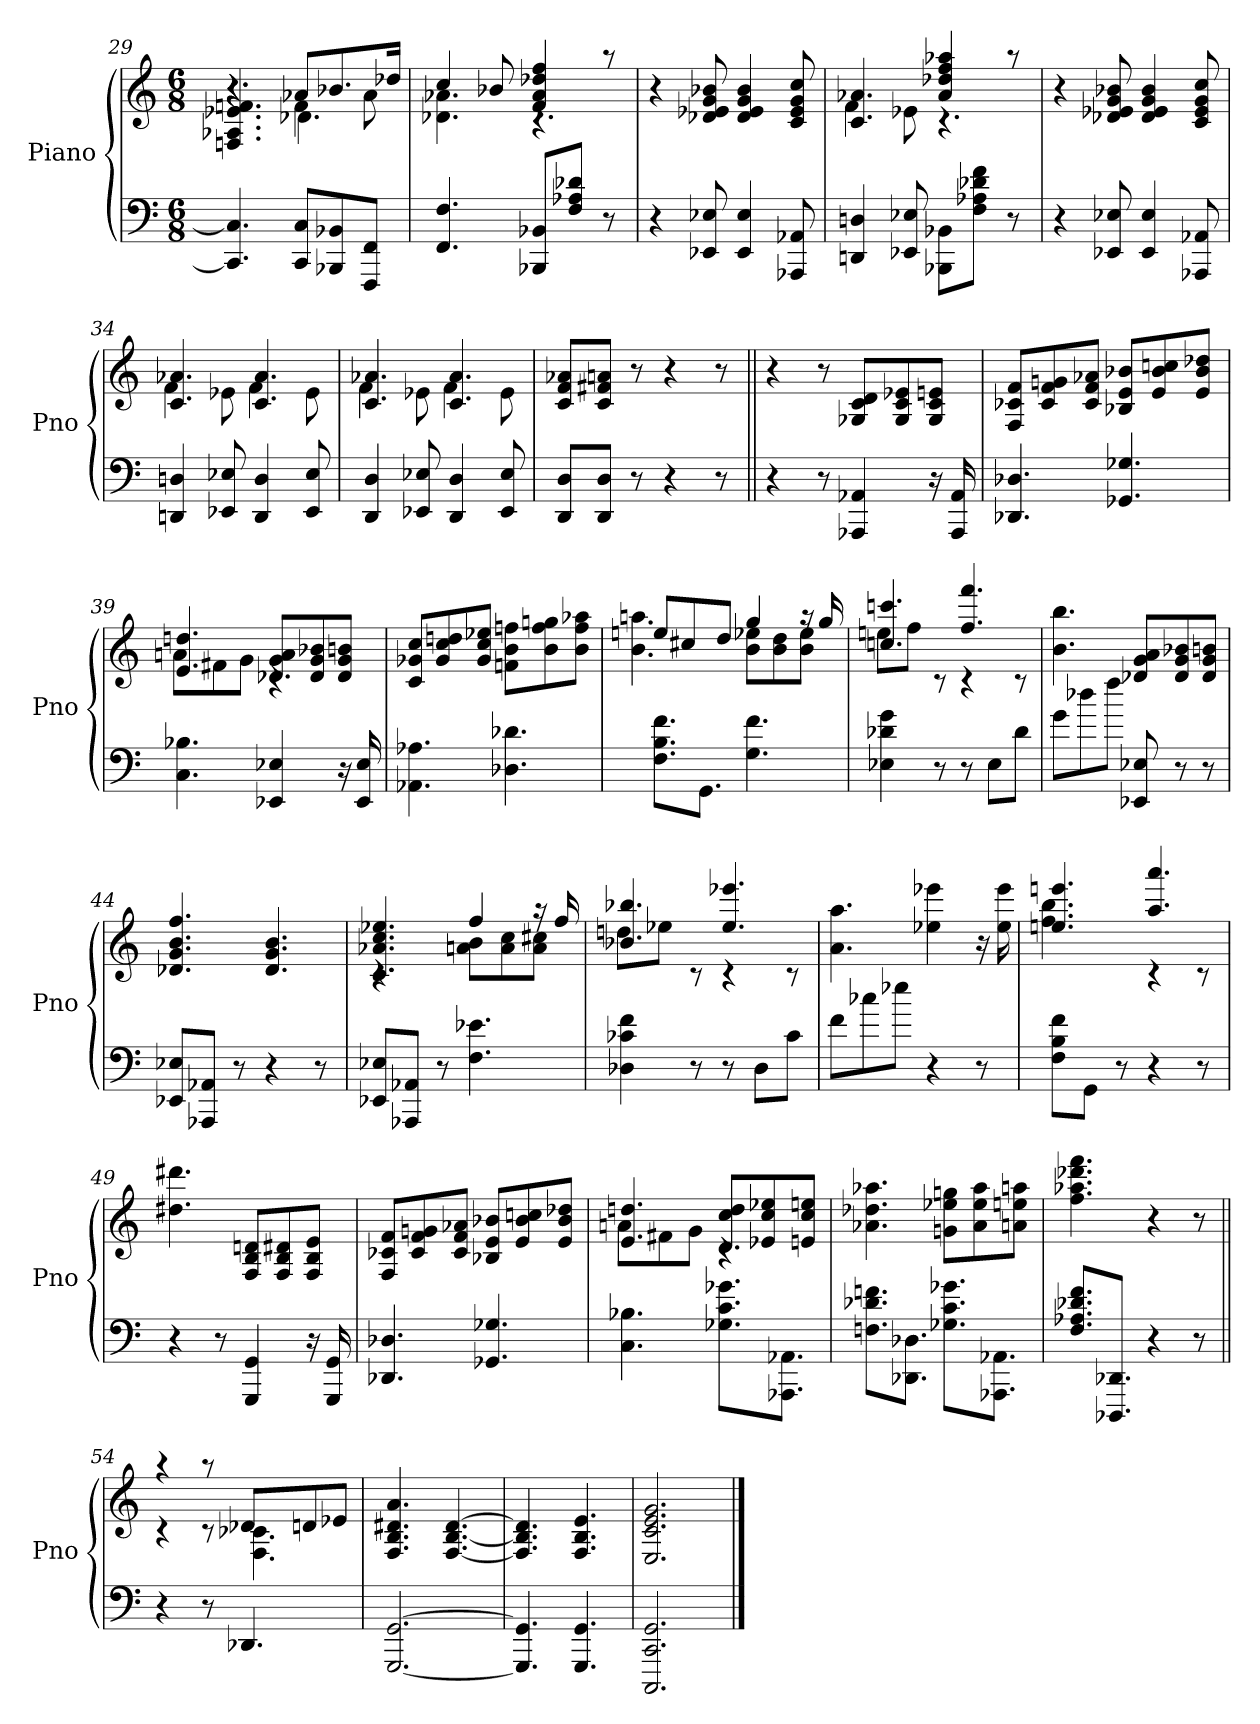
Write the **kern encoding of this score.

**kern	**kern
*part1	*part1
*staff2	*staff1
*I"Piano	*
*I'Pno	*
*clefF4	*clefG2
*k[]	*k[]
*C:	*C:
*M6/8	*M6/8
=29	=29
*	*^
*	*	*^
4.CC] 4.C]	4.Fn 4.A-X 4.e-X 4.fn	4.r	4.r
8CC 8CL	8a-XL	4f	4.d-X\
8BBB-X 8BB-X	8.b-X	.	.
8FFF 8FFJ	.	8a-	.
.	16dd-XJk	.	.
*	*	*v	*v
=30	=30	=30
4.FF 4.F	4cc	4.d-X 4.a-X
.	8b-X	.
8BBB-X 8BB-XL	4f 4a- 4dd-X 4ff	4.rc
8F 8A-X 8d-XJ	.	.
8r	8raa	.
*	*v	*v
=31	=31
4r	4r
8EE-X 8E-X	8d-X 8e-X 8g 8b-X
4EE- 4E-	4d- 4e- 4g 4b-
8AAA-X 8AA-X	8c 8e- 8g 8cc
=32	=32
*	*^
4DDn 4Dn	4.c 4.a-X	4f
8EE-X 8E-X	.	8e-X
8BBB-X 8BB-XL	4a- 4dd-X 4ff 4aa-X	4.rc
8F 8A-X 8d-X 8fJ	.	.
8r	8raa	.
*	*v	*v
=33	=33
4r	4r
8EE-X 8E-X	8d-X 8e-X 8g 8b-X
4EE- 4E-	4d- 4e- 4g 4b-
8AAA-X 8AA-X	8c 8e- 8g 8cc
=34	=34
*	*^
4DDn 4Dn	4.c 4.a-X	4f
8EE-X 8E-X	.	8e-X
4DD 4D	4.c 4.a-	4f
8EE- 8E-	.	8e-
=35	=35	=35
4DD 4D	4.c 4.a-X	4f
8EE-X 8E-X	.	8e-X
4DD 4D	4.c 4.a-	4f
8EE- 8E-	.	8e-
*	*v	*v
=36	=36
8DD 8DL	8c 8f 8a-XL
8DD 8DJ	8c 8f#X 8anJ
8r	8r
4r	4r
8r	8r
=37||	=37||
4r	4r
8r	8r
4AAA-X 4AA-X	8G-X 8c 8dL
.	8G- 8c 8e-X
16r	8G- 8c 8enJ
16AAA- 16AA-	.
=38	=38
4.DD-X 4.D-X	8F 8c-X 8fL
.	8c- 8f 8gn
.	8c- 8f 8a-XJ
4.GG-X 4.G-X	8B-X 8e 8b-XL
.	8e 8b- 8ccn
.	8e 8b- 8dd-XJ
=39	=39
*	*^
4.C 4.B-X	4.e 4.ddn	8anL
.	.	8f#X
.	.	8gJ
4EE-X 4E-X	8d-X 8g 8aL	4.rc
.	8d- 8g 8b-X	.
16r	8d- 8g 8bnJ	.
16EE- 16E-	.	.
*	*v	*v
=40	=40
4.AA-X 4.A-X	8c 8g-X 8ccL
.	8g- 8cc 8ddn
.	8g- 8cc 8ee-XJ
4.D-X 4.d-X	8fn 8b 8ffnL
.	8b 8ff 8ggn
.	8b 8ff 8aa-XJ
=41	=41
*	*^
8.F 8.B 8.fL	8eenL	4.b 4.aan
.	8cc#X	.
8.GGJ	.	.
.	8ddJ	.
4.G 4.f	4gg	8b 8ee-XL
.	.	8b 8dd
.	16raa	8b 8ee-J
.	16gg	.
=42	=42	=42
4E-X 4d-X 4g	4.ccn 4.cccn	8eenL
.	.	8ffJ
8r	.	8rc
8r	4.ff 4.fff	4rc
8E-L	.	.
8d-J	.	8rc
*	*v	*v
=43	=43
8gL	4.b 4.bb
8dd-X	.
8ffJ	.
8EE-X 8E-X	8d-X 8g 8aL
8r	8d- 8g 8b-X
8r	8d- 8g 8bnJ
=44	=44
8EE-X 8E-XL	4.d-X 4.g 4.b 4.ff
8AAA-X 8AA-XJ	.
8r	.
4r	4.d- 4.g 4.b
8r	.
=45	=45
*	*^
8EE-X 8E-XL	4.c 4.a-X 4.cc 4.ee-X	4.rc
8AAA-X 8AA-XJ	.	.
8r	.	.
4.F 4.e-X	4ff	8an 8bL
.	.	8a 8cc
.	16raa	8a 8cc#XJ
.	16ff	.
=46	=46	=46
4D-X 4c-X 4f	4.b-X 4.bb-X	8ddnL
.	.	8ee-XJ
8r	.	8rc
8r	4.ee- 4.eee-X	4rc
8D-L	.	.
8c-J	.	8rc
*	*v	*v
=47	=47
8fL	4.a 4.aa
8cc-X	.
8ee-XJ	.
4r	4ee-X 4eee-X
8r	16r
.	16ee- 16eee-
=48	=48
*	*^
8F 8B 8fL	4.een 4.eeen	4.ff 4.bb
8GGJ	.	.
8r	.	.
4r	4.aa 4.aaa	4rc
8r	.	8rc
*	*v	*v
=49	=49
4r	4.dd#X 4.ddd#X
8r	.
4GGG 4GG	8F 8B 8dnL
.	8F 8B 8d#X
16r	8F 8B 8eJ
16GGG 16GG	.
=50	=50
4.DD-X 4.D-X	8F 8c-X 8fL
.	8c- 8f 8gn
.	8c- 8f 8a-XJ
4.GG-X 4.G-X	8B-X 8e 8b-XL
.	8e 8b- 8ccn
.	8e 8b- 8dd-XJ
=51	=51
*	*^
4.C 4.B-X	4.e 4.ddn	8anL
.	.	8f#X
.	.	8gJ
8.G-X 8.c 8.g-XL	8d 8cc 8ddL	4.rc
.	8e-X 8cc 8ee-X	.
8.AAA-X 8.AA-XJ	.	.
.	8en 8cc 8eenJ	.
*	*v	*v
=52	=52
8.Fn 8.d-X 8.fnL	4.a-X 4.dd-X 4.aa-X
8.DD-X 8.D-XJ	.
8.G-X 8.c 8.g-XL	8gn 8ee-X 8ggnL
.	8a- 8ee- 8aa-
8.AAA-X 8.AA-XJ	.
.	8an 8een 8aanJ
=53	=53
8.F 8.A-X 8.d-X 8.fL	4.ff 4.aa-X 4.ddd-X 4.fff
8.DDD-X 8.DD-XJ	.
4r	4r
8r	8r
=54||	=54||
*	*^
4r	4raa	4rc
8r	8raa	8rc
4.DD-X	8d-XL	4.F 4.c-X
.	8dn	.
.	8e-XJ	.
*	*v	*v
=55	=55
[2.GGG [2.GG	4.F 4.B 4.d#X 4.a
.	[4.F [4.B [4.d#
=56	=56
4.GGG] 4.GG]	4.F] 4.B] 4.d#]
4.GGG 4.GG	4.F 4.B 4.e
=57	=57
2.CCC 2.CC 2.GG	2.E 2.c 2.e 2.g
==	==
*-	*-
